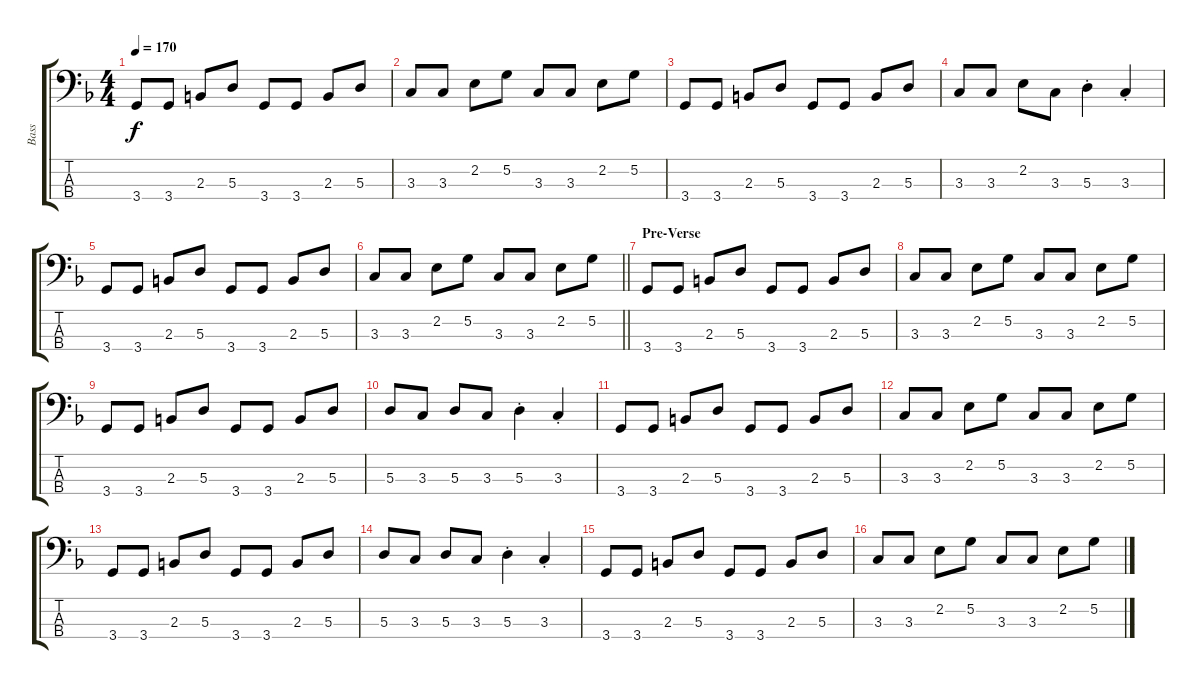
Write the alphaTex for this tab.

\track ("Bass" "Bass") {instrument electricbassfinger}
\staff {score tabs}
\tuning (G2 D2 A1 E1) {hide}
\ts (4 4)
\tempo 170
\clef f4
\ks f
3.4.8{dy f instrument electricbassfinger} 3.4.8 2.3.8 5.3.8 3.4.8 3.4.8 2.3.8 5.3.8 |
3.3.8 3.3.8 2.2.8 5.2.8 3.3.8 3.3.8 2.2.8 5.2.8 |
3.4.8 3.4.8 2.3.8 5.3.8 3.4.8 3.4.8 2.3.8 5.3.8 |
3.3.8 3.3.8 2.2.8 3.3.8 5.3{st}.4 3.3{st}.4 |
3.4.8 3.4.8 2.3.8 5.3.8 3.4.8 3.4.8 2.3.8 5.3.8 |
\barLineRight lightlight
3.3.8 3.3.8 2.2.8 5.2.8 3.3.8 3.3.8 2.2.8 5.2.8 |
\section ("" "Pre-Verse")
3.4.8 3.4.8 2.3.8 5.3.8 3.4.8 3.4.8 2.3.8 5.3.8 |
3.3.8 3.3.8 2.2.8 5.2.8 3.3.8 3.3.8 2.2.8 5.2.8 |
3.4.8 3.4.8 2.3.8 5.3.8 3.4.8 3.4.8 2.3.8 5.3.8 |
5.3.8 3.3.8 5.3.8 3.3.8 5.3{st}.4 3.3{st}.4 |
3.4.8 3.4.8 2.3.8 5.3.8 3.4.8 3.4.8 2.3.8 5.3.8 |
3.3.8 3.3.8 2.2.8 5.2.8 3.3.8 3.3.8 2.2.8 5.2.8 |
3.4.8 3.4.8 2.3.8 5.3.8 3.4.8 3.4.8 2.3.8 5.3.8 |
5.3.8 3.3.8 5.3.8 3.3.8 5.3{st}.4 3.3{st}.4 |
3.4.8 3.4.8 2.3.8 5.3.8 3.4.8 3.4.8 2.3.8 5.3.8 |
3.3.8 3.3.8 2.2.8 5.2.8 3.3.8 3.3.8 2.2.8 5.2.8
